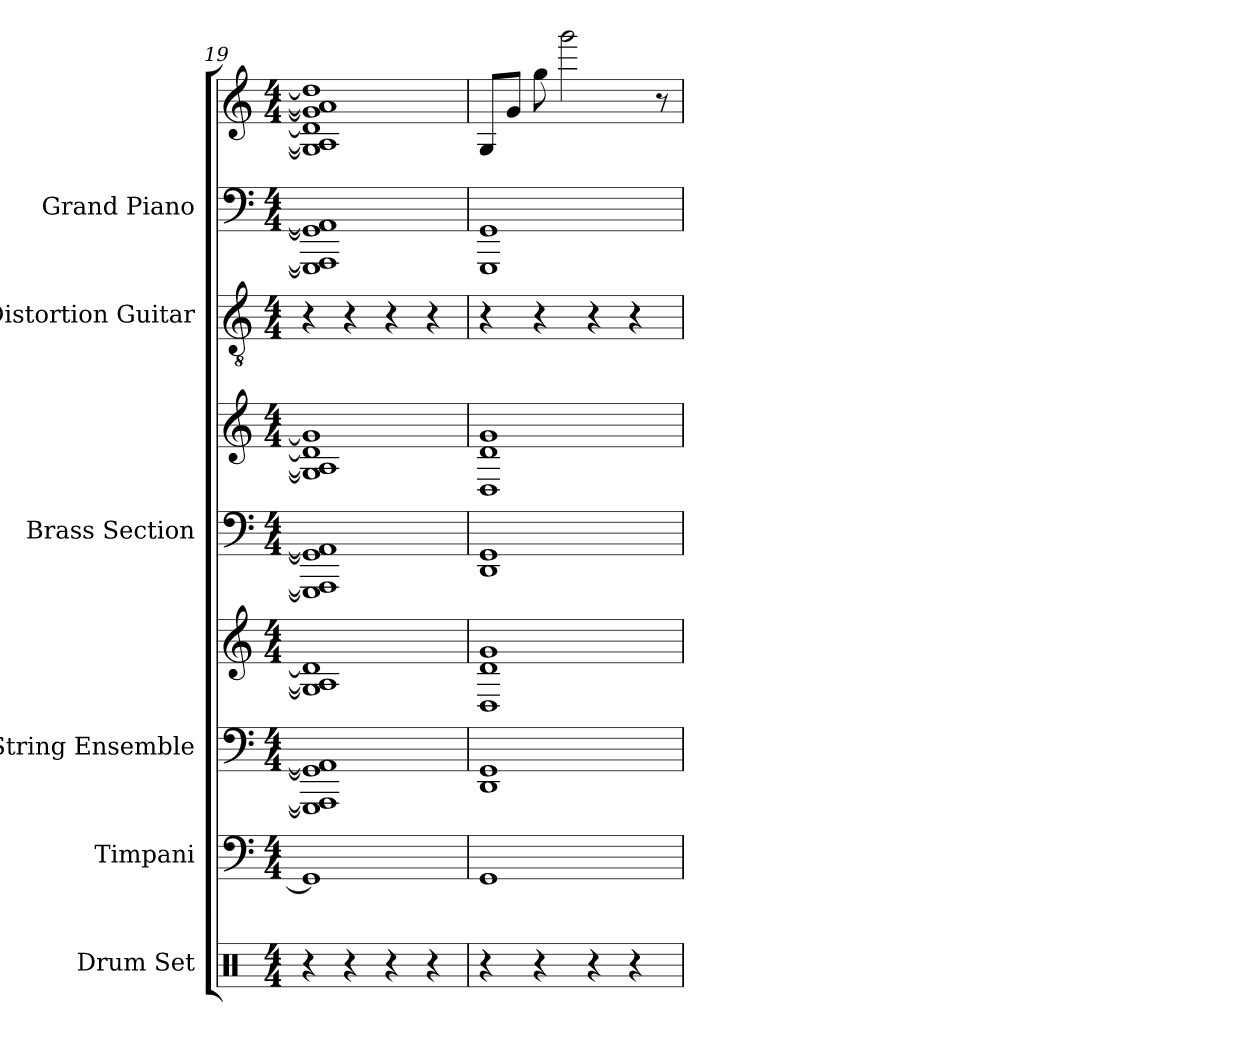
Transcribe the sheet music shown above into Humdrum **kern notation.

**kern	**kern	**kern	**kern	**kern	**kern	**kern	**kern	**kern
*part6	*part5	*part4	*part4	*part3	*part3	*part2	*part1	*part1
*staff9	*staff8	*staff7	*staff6	*staff5	*staff4	*staff3	*staff2	*staff1
*I"Drum Set	*I"Timpani	*I"String Ensemble	*	*I"Brass Section	*	*I"Distortion Guitar	*I"Grand Piano	*
*I'Drs.	*I'Timp.	*I'St. Ens.	*	*I'Brs. Se.	*	*I'Dist. Guit.	*I'Pno.	*
*clefX	*clefF4	*clefF4	*clefG2	*clefF4	*clefG2	*clefGv2	*clefF4	*clefG2
*k[]	*k[]	*k[]	*k[]	*k[]	*k[]	*k[]	*k[]	*k[]
*M4/4	*M4/4	*M4/4	*M4/4	*M4/4	*M4/4	*M4/4	*M4/4	*M4/4
=19	=19	=19	=19	=19	=19	=19	=19	=19
4r	1GG]	1GG] 1GGG] 1AAA#] 1AA#]	1G] 1A#] 1d]	1GG] 1GGG] 1AAA#] 1AA#]	1G] 1A#] 1d] 1g]	4r	1GG] 1GGG] 1AAA#] 1AA#]	1G] 1g] 1A#] 1d] 1a#] 1dd]
4r	.	.	.	.	.	4r	.	.
4r	.	.	.	.	.	4r	.	.
4r	.	.	.	.	.	4r	.	.
=20	=20	=20	=20	=20	=20	=20	=20	=20
4r	1GG	1GG 1DD	1g 1d 1D	1GG 1DD	1g 1d 1D	4r	1GGG 1GG	8GL
.	.	.	.	.	.	.	.	8gJ
4r	.	.	.	.	.	4r	.	8gg
.	.	.	.	.	.	.	.	2ggg
4r	.	.	.	.	.	4r	.	.
4r	.	.	.	.	.	4r	.	.
.	.	.	.	.	.	.	.	8r
=	=	=	=	=	=	=	=	=
*-	*-	*-	*-	*-	*-	*-	*-	*-
